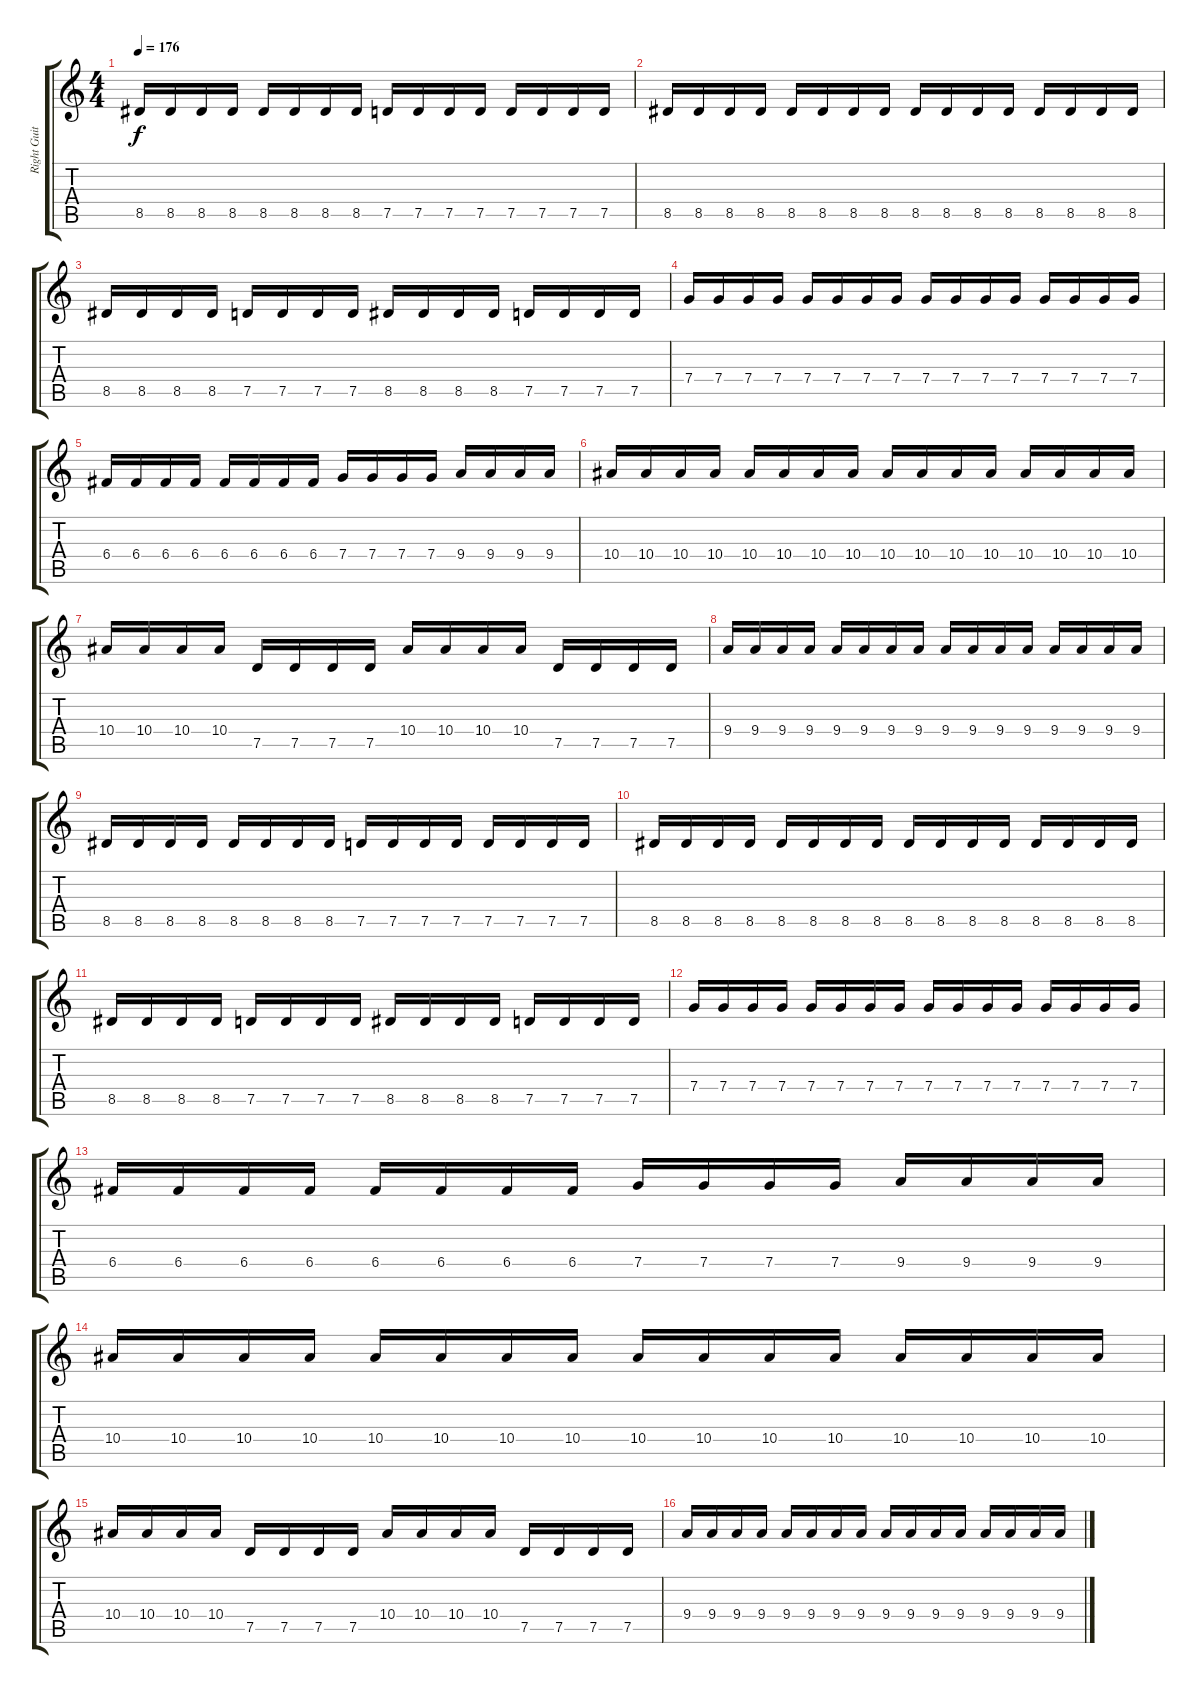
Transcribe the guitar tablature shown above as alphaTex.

\track ("Right Guitar" "Right Guit") {instrument distortionguitar}
\staff {score tabs}
\tuning (D4 A3 F3 C3 G2 D2) {hide}
\ts (4 4)
\tempo 176
\clef g2
\ks c
8.5.16{dy f} 8.5.16 8.5.16 8.5.16 8.5.16 8.5.16 8.5.16 8.5.16 7.5.16 7.5.16 7.5.16 7.5.16 7.5.16 7.5.16 7.5.16 7.5.16 |
8.5.16 8.5.16 8.5.16 8.5.16 8.5.16 8.5.16 8.5.16 8.5.16 8.5.16 8.5.16 8.5.16 8.5.16 8.5.16 8.5.16 8.5.16 8.5.16 |
8.5.16 8.5.16 8.5.16 8.5.16 7.5.16 7.5.16 7.5.16 7.5.16 8.5.16 8.5.16 8.5.16 8.5.16 7.5.16 7.5.16 7.5.16 7.5.16 |
7.4.16 7.4.16 7.4.16 7.4.16 7.4.16 7.4.16 7.4.16 7.4.16 7.4.16 7.4.16 7.4.16 7.4.16 7.4.16 7.4.16 7.4.16 7.4.16 |
6.4.16 6.4.16 6.4.16 6.4.16 6.4.16 6.4.16 6.4.16 6.4.16 7.4.16 7.4.16 7.4.16 7.4.16 9.4.16 9.4.16 9.4.16 9.4.16 |
10.4.16 10.4.16 10.4.16 10.4.16 10.4.16 10.4.16 10.4.16 10.4.16 10.4.16 10.4.16 10.4.16 10.4.16 10.4.16 10.4.16 10.4.16 10.4.16 |
10.4.16 10.4.16 10.4.16 10.4.16 7.5.16 7.5.16 7.5.16 7.5.16 10.4.16 10.4.16 10.4.16 10.4.16 7.5.16 7.5.16 7.5.16 7.5.16 |
9.4.16 9.4.16 9.4.16 9.4.16 9.4.16 9.4.16 9.4.16 9.4.16 9.4.16 9.4.16 9.4.16 9.4.16 9.4.16 9.4.16 9.4.16 9.4.16 |
8.5.16 8.5.16 8.5.16 8.5.16 8.5.16 8.5.16 8.5.16 8.5.16 7.5.16 7.5.16 7.5.16 7.5.16 7.5.16 7.5.16 7.5.16 7.5.16 |
8.5.16 8.5.16 8.5.16 8.5.16 8.5.16 8.5.16 8.5.16 8.5.16 8.5.16 8.5.16 8.5.16 8.5.16 8.5.16 8.5.16 8.5.16 8.5.16 |
8.5.16 8.5.16 8.5.16 8.5.16 7.5.16 7.5.16 7.5.16 7.5.16 8.5.16 8.5.16 8.5.16 8.5.16 7.5.16 7.5.16 7.5.16 7.5.16 |
7.4.16 7.4.16 7.4.16 7.4.16 7.4.16 7.4.16 7.4.16 7.4.16 7.4.16 7.4.16 7.4.16 7.4.16 7.4.16 7.4.16 7.4.16 7.4.16 |
6.4.16 6.4.16 6.4.16 6.4.16 6.4.16 6.4.16 6.4.16 6.4.16 7.4.16 7.4.16 7.4.16 7.4.16 9.4.16 9.4.16 9.4.16 9.4.16 |
10.4.16 10.4.16 10.4.16 10.4.16 10.4.16 10.4.16 10.4.16 10.4.16 10.4.16 10.4.16 10.4.16 10.4.16 10.4.16 10.4.16 10.4.16 10.4.16 |
10.4.16 10.4.16 10.4.16 10.4.16 7.5.16 7.5.16 7.5.16 7.5.16 10.4.16 10.4.16 10.4.16 10.4.16 7.5.16 7.5.16 7.5.16 7.5.16 |
9.4.16 9.4.16 9.4.16 9.4.16 9.4.16 9.4.16 9.4.16 9.4.16 9.4.16 9.4.16 9.4.16 9.4.16 9.4.16 9.4.16 9.4.16 9.4.16
